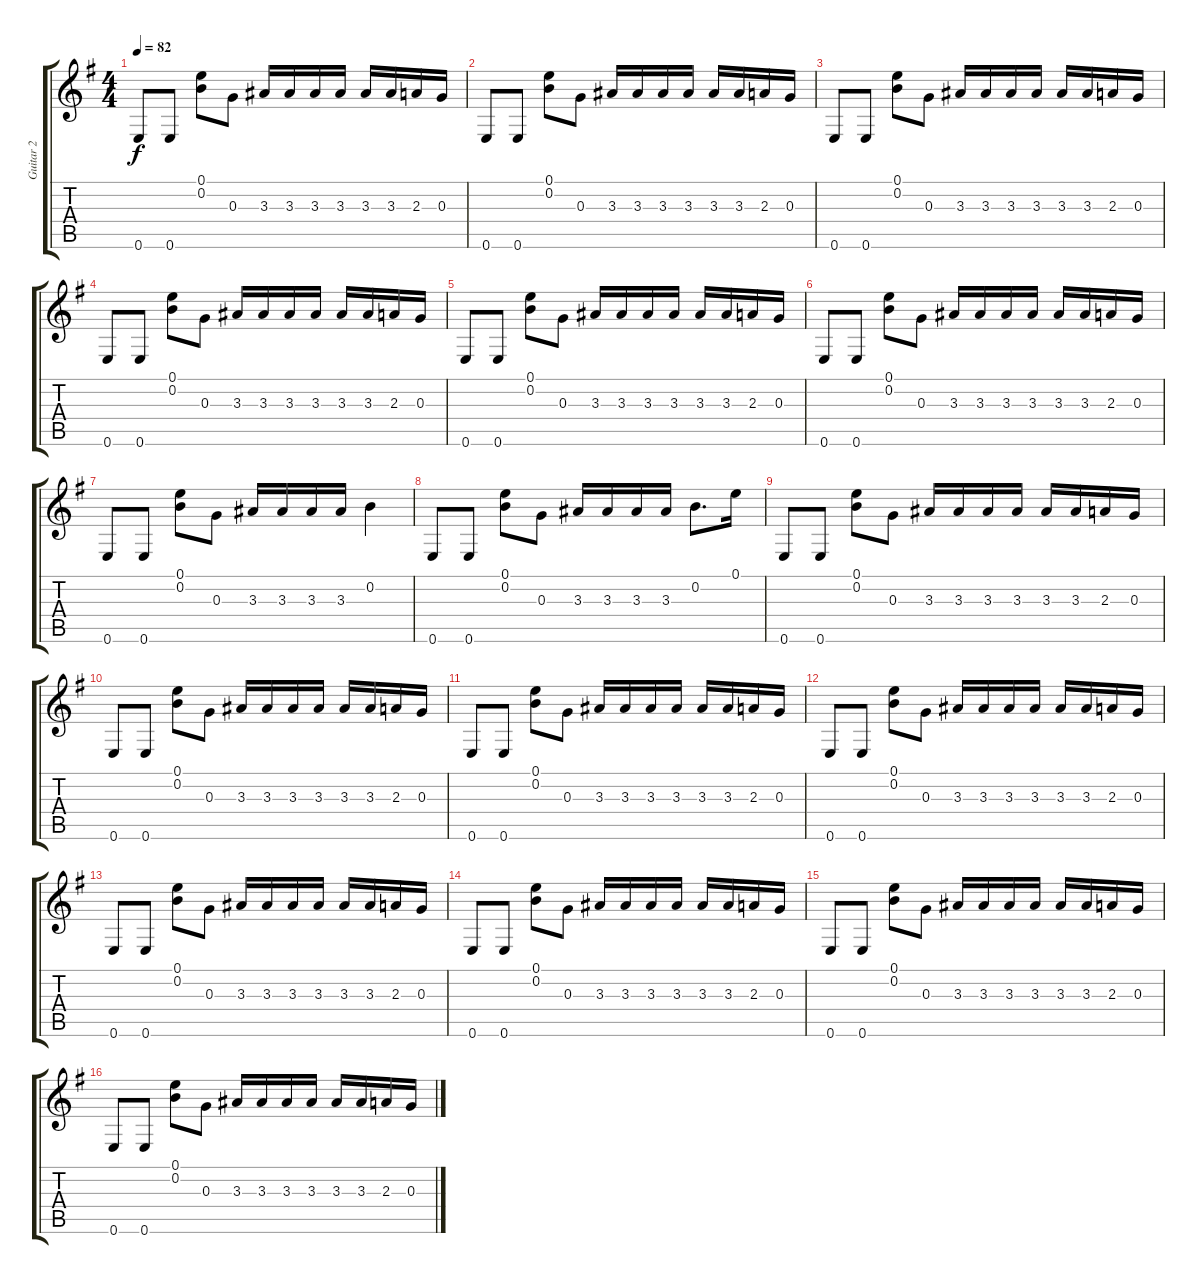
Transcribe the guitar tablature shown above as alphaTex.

\track ("Guitar 2" "Guitar 2") {instrument overdrivenguitar}
\staff {score tabs}
\tuning (E4 B3 G3 D3 A2 E2) {hide}
\ts (4 4)
\tempo 82
\clef g2
\ks eminor
0.6.8{dy f} 0.6.8 (0.1 0.2).8 0.3.8 3.3.16 3.3.16 3.3.16 3.3.16 3.3.16 3.3.16 2.3.16 0.3.16 |
0.6.8 0.6.8 (0.1 0.2).8 0.3.8 3.3.16 3.3.16 3.3.16 3.3.16 3.3.16 3.3.16 2.3.16 0.3.16 |
0.6.8 0.6.8 (0.1 0.2).8 0.3.8 3.3.16 3.3.16 3.3.16 3.3.16 3.3.16 3.3.16 2.3.16 0.3.16 |
0.6.8 0.6.8 (0.1 0.2).8 0.3.8 3.3.16 3.3.16 3.3.16 3.3.16 3.3.16 3.3.16 2.3.16 0.3.16 |
0.6.8 0.6.8 (0.1 0.2).8 0.3.8 3.3.16 3.3.16 3.3.16 3.3.16 3.3.16 3.3.16 2.3.16 0.3.16 |
0.6.8 0.6.8 (0.1 0.2).8 0.3.8 3.3.16 3.3.16 3.3.16 3.3.16 3.3.16 3.3.16 2.3.16 0.3.16 |
0.6.8 0.6.8 (0.1 0.2).8 0.3.8 3.3.16 3.3.16 3.3.16 3.3.16 0.2.4 |
0.6.8 0.6.8 (0.1 0.2).8 0.3.8 3.3.16 3.3.16 3.3.16 3.3.16 0.2.8{d} 0.1.16 |
0.6.8 0.6.8 (0.1 0.2).8 0.3.8 3.3.16 3.3.16 3.3.16 3.3.16 3.3.16 3.3.16 2.3.16 0.3.16 |
0.6.8 0.6.8 (0.1 0.2).8 0.3.8 3.3.16 3.3.16 3.3.16 3.3.16 3.3.16 3.3.16 2.3.16 0.3.16 |
0.6.8 0.6.8 (0.1 0.2).8 0.3.8 3.3.16 3.3.16 3.3.16 3.3.16 3.3.16 3.3.16 2.3.16 0.3.16 |
0.6.8 0.6.8 (0.1 0.2).8 0.3.8 3.3.16 3.3.16 3.3.16 3.3.16 3.3.16 3.3.16 2.3.16 0.3.16 |
0.6.8 0.6.8 (0.1 0.2).8 0.3.8 3.3.16 3.3.16 3.3.16 3.3.16 3.3.16 3.3.16 2.3.16 0.3.16 |
0.6.8 0.6.8 (0.1 0.2).8 0.3.8 3.3.16 3.3.16 3.3.16 3.3.16 3.3.16 3.3.16 2.3.16 0.3.16 |
0.6.8 0.6.8 (0.1 0.2).8 0.3.8 3.3.16 3.3.16 3.3.16 3.3.16 3.3.16 3.3.16 2.3.16 0.3.16 |
0.6.8 0.6.8 (0.1 0.2).8 0.3.8 3.3.16 3.3.16 3.3.16 3.3.16 3.3.16 3.3.16 2.3.16 0.3.16
